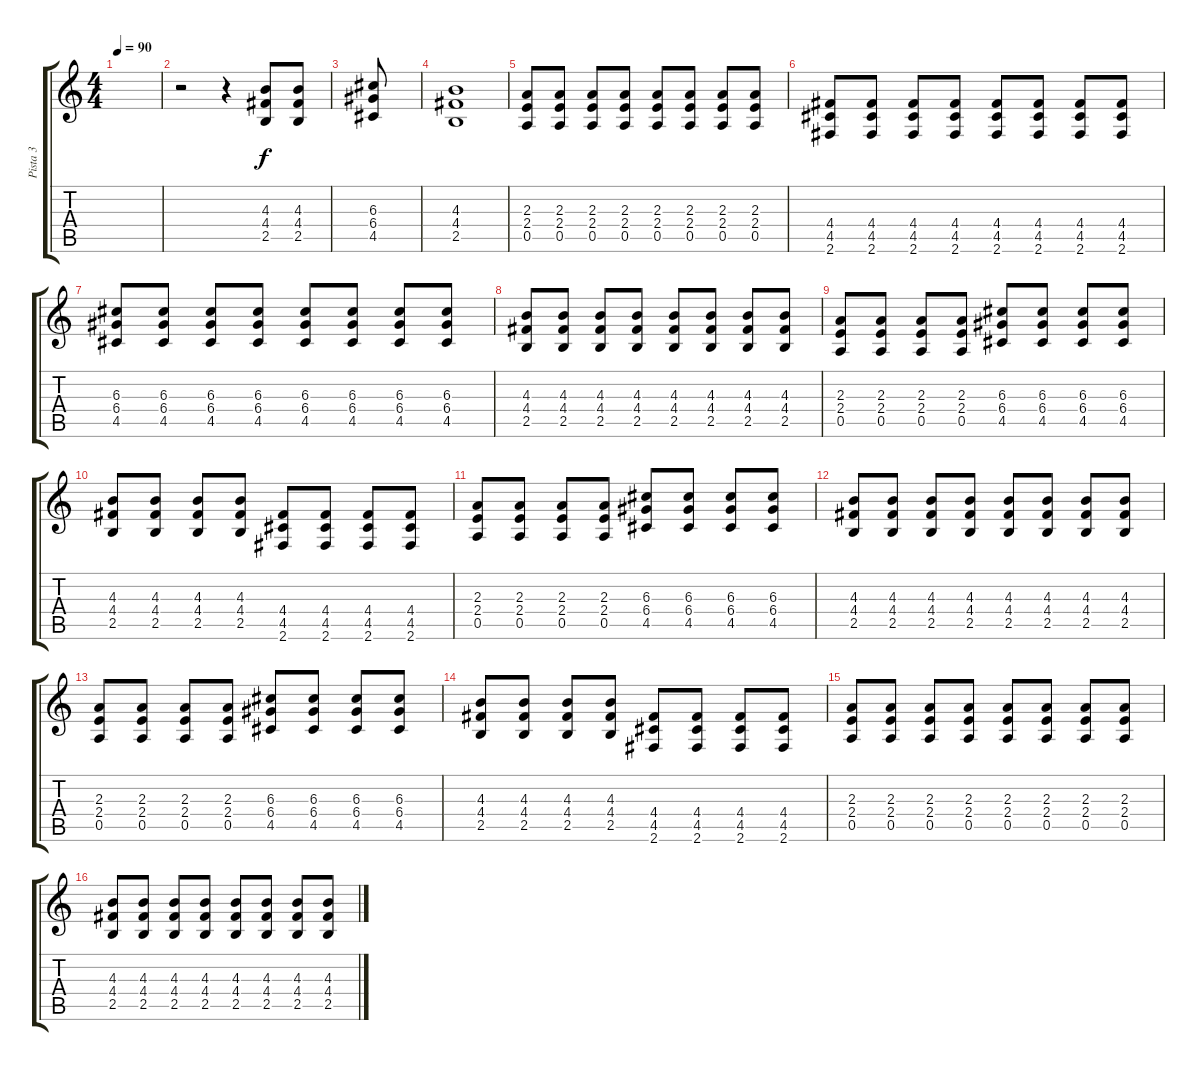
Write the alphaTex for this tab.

\track ("Pista 3" "Pista 3") {instrument distortionguitar}
\staff {score tabs}
\tuning (E4 B3 G3 D3 A2 E2) {hide}
\ts (4 4)
\tempo 90
\clef g2
\ks c
|
r.2 r.4 (4.3 4.4 2.5).8 (4.3 4.4 2.5).8 |
(6.3 6.4 4.5).8 |
(4.3 4.4 2.5).1 |
(2.3 2.4 0.5).8 (2.3 2.4 0.5).8 (2.3 2.4 0.5).8 (2.3 2.4 0.5).8 (2.3 2.4 0.5).8 (2.3 2.4 0.5).8 (2.3 2.4 0.5).8 (2.3 2.4 0.5).8 |
(4.4 4.5 2.6).8 (4.4 4.5 2.6).8 (4.4 4.5 2.6).8 (4.4 4.5 2.6).8 (4.4 4.5 2.6).8 (4.4 4.5 2.6).8 (4.4 4.5 2.6).8 (4.4 4.5 2.6).8 |
(6.3 6.4 4.5).8 (6.3 6.4 4.5).8 (6.3 6.4 4.5).8 (6.3 6.4 4.5).8 (6.3 6.4 4.5).8 (6.3 6.4 4.5).8 (6.3 6.4 4.5).8 (6.3 6.4 4.5).8 |
(4.3 4.4 2.5).8 (4.3 4.4 2.5).8 (4.3 4.4 2.5).8 (4.3 4.4 2.5).8 (4.3 4.4 2.5).8 (4.3 4.4 2.5).8 (4.3 4.4 2.5).8 (4.3 4.4 2.5).8 |
(2.3 2.4 0.5).8 (2.3 2.4 0.5).8 (2.3 2.4 0.5).8 (2.3 2.4 0.5).8 (6.3 6.4 4.5).8 (6.3 6.4 4.5).8 (6.3 6.4 4.5).8 (6.3 6.4 4.5).8 |
(4.3 4.4 2.5).8 (4.3 4.4 2.5).8 (4.3 4.4 2.5).8 (4.3 4.4 2.5).8 (4.4 4.5 2.6).8 (4.4 4.5 2.6).8 (4.4 4.5 2.6).8 (4.4 4.5 2.6).8 |
(2.3 2.4 0.5).8 (2.3 2.4 0.5).8 (2.3 2.4 0.5).8 (2.3 2.4 0.5).8 (6.3 6.4 4.5).8 (6.3 6.4 4.5).8 (6.3 6.4 4.5).8 (6.3 6.4 4.5).8 |
(4.3 4.4 2.5).8 (4.3 4.4 2.5).8 (4.3 4.4 2.5).8 (4.3 4.4 2.5).8 (4.3 4.4 2.5).8 (4.3 4.4 2.5).8 (4.3 4.4 2.5).8 (4.3 4.4 2.5).8 |
(2.3 2.4 0.5).8 (2.3 2.4 0.5).8 (2.3 2.4 0.5).8 (2.3 2.4 0.5).8 (6.3 6.4 4.5).8 (6.3 6.4 4.5).8 (6.3 6.4 4.5).8 (6.3 6.4 4.5).8 |
(4.3 4.4 2.5).8 (4.3 4.4 2.5).8 (4.3 4.4 2.5).8 (4.3 4.4 2.5).8 (4.4 4.5 2.6).8 (4.4 4.5 2.6).8 (4.4 4.5 2.6).8 (4.4 4.5 2.6).8 |
(2.3 2.4 0.5).8 (2.3 2.4 0.5).8 (2.3 2.4 0.5).8 (2.3 2.4 0.5).8 (2.3 2.4 0.5).8 (2.3 2.4 0.5).8 (2.3 2.4 0.5).8 (2.3 2.4 0.5).8 |
(4.3 4.4 2.5).8 (4.3 4.4 2.5).8 (4.3 4.4 2.5).8 (4.3 4.4 2.5).8 (4.3 4.4 2.5).8 (4.3 4.4 2.5).8 (4.3 4.4 2.5).8 (4.3 4.4 2.5).8
